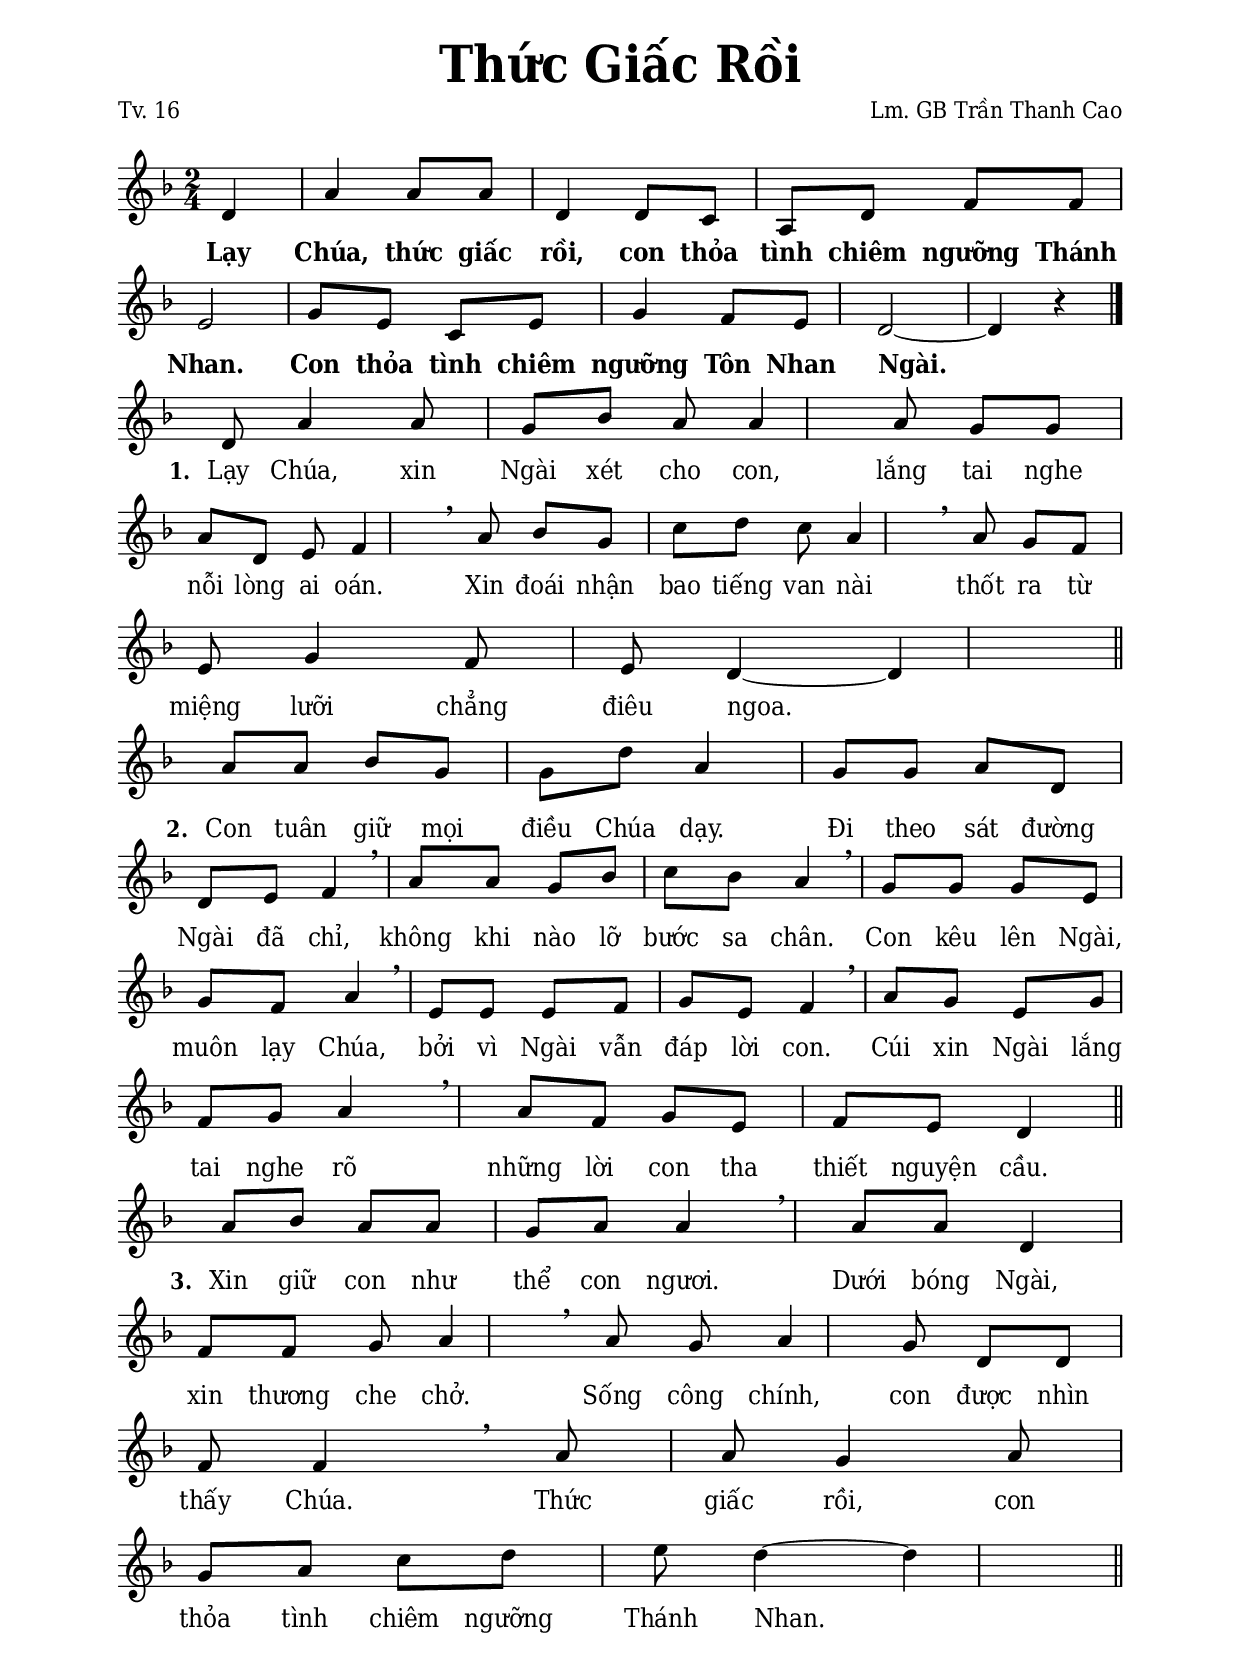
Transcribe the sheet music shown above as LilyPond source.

% Cài đặt chung
\version "2.22.1"
\include "english.ly"

\header {
  title = \markup { \fontsize #3 "Thức Giấc Rồi" }
  poet = "Tv. 16"
  composer = "Lm. GB Trần Thanh Cao"
  arranger = " "
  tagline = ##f
}

% Nhạc điệp khúc
nhacDiepKhuc= \relative c' {
  \partial 4 d4 |
  a' a8 a |
  d,4 d8 c |
  a d f f |
  e2 |
  g8 e c e |
  g4 f8 e |
  d2 ~ |
  d4 r \bar "|."
}

% Nhạc phiên khúc
nhacPhienKhucMot = \relative c' {
  d8 a'4 a8 g bf a a4
  a8 g g a d, e f4 \breathe
  a8 bf g c d c a4 \breathe
  a8 g f e g4
  f8 e d4 ~ d \bar "||"
  
}

nhacPhienKhucHai = \relative c'' {
  a8 a bf g g d' a4
  g8 g a d, d e f4 \breathe
  a8 a g bf c bf a4 \breathe
  g8 g g e g f a4 \breathe
  e8 e e f g e f4 \breathe
  a8 g e g f g a4 \breathe
  a8 f g e f e d4 \bar "||"
}

nhacPhienKhucBa = \relative c'' {
  a8 bf a a g a a4 \breathe
  a8 a d,4 f8 f g a4 \breathe
  a8 g a4 g8 d d f f4 \breathe
  a8 a g4 a8 g a c d e d4 ~ d \bar "||"
}

% Lời điệp khúc
loiDiepKhuc = \lyricmode {
  Lạy Chúa, thức giấc rồi,
  con thỏa tình chiêm ngưỡng Thánh Nhan.
  Con thỏa tình chiêm ngưỡng Tôn Nhan Ngài.
}

% Lời phiên khúc
loiPhienKhucMot = \lyricmode {
  \set stanza = "1. "
  Lạy Chúa, xin Ngài xét cho con,
  lắng tai nghe nỗi lòng ai oán.
  Xin đoái nhận bao tiếng van nài
  thốt ra từ miệng lưỡi chẳng điêu ngoa.
}

loiPhienKhucHai = \lyricmode {
  \set stanza = "2. "
  Con tuân giữ mọi điều Chúa dạy.
  Đi theo sát đường Ngài đã chỉ,
  không khi nào lỡ bước sa chân.
  Con kêu lên Ngài,
  muôn lạy Chúa, bởi vì Ngài vẫn đáp lời con.
  Cúi xin Ngài lắng tai nghe rõ
  những lời con tha thiết nguyện cầu.
}

loiPhienKhucBa = \lyricmode {
  \set stanza = "3. "
  Xin giữ con như thể con ngươi.
  Dưới bóng Ngài, xin thương che chở.
  Sống công chính, con được nhìn thấy Chúa.
  Thức giấc rồi, con thỏa tình chiêm ngưỡng Thánh Nhan.
}


% Dàn trang
\paper {
  #(set-paper-size "a4")
  top-margin = 15\mm
  bottom-margin = 10\mm
  left-margin = 20\mm
  right-margin = 20\mm
  indent = #0
  #(define fonts
    (make-pango-font-tree
      "Deja Vu Serif Condensed"
      "Deja Vu Serif Condensed"
      "Deja Vu Serif Condensed"
      (/ 20 20)))
  page-count = #1
  system-system-spacing = #'((basic-distance . 12)
                             (minimum-distance . 12)
                             (padding . 1))
  score-system-spacing = #'((basic-distance . 12)
                             (minimum-distance . 12)
                             (padding . 1))
}

% Thiết lập tông và nhịp
TongNhip = { \key f \major \time 2/4 }

\score {
  \new ChoirStaff <<
    \new Staff = diepKhuc \with {
        \consists "Merge_rests_engraver"
        %\magnifyStaff #(magstep +1)
      }
      <<
      \new Voice = beSop {
        \key f \major \time 2/4 \nhacDiepKhuc
      }
    >>
    \new Lyrics \with {
          \override VerticalAxisGroup.
            nonstaff-relatedstaff-spacing.padding = #1
          \override VerticalAxisGroup.
            nonstaff-unrelatedstaff-spacing.padding = #1
        }
        \lyricsto beSop \loiDiepKhuc
  >>
  \layout {
    \override Lyrics.LyricText.font-series = #'bold
    %\override Lyrics.LyricText.font-size = #+2
    \override Lyrics.LyricSpace.minimum-distance = #1.5
    \override Score.BarNumber.break-visibility = ##(#f #f #f)
    \override Score.SpacingSpanner.uniform-stretching = ##t
  }
}

\score {
  \new ChoirStaff <<
    \new Staff = phienKhuc \with {
        %\magnifyStaff #(magstep +1)
      }
      <<
      \new Voice = beSop {
        \key f \major \time 2/4 \nhacPhienKhucMot
      }
    >>
    \new Lyrics \with {
          \override VerticalAxisGroup.
            nonstaff-relatedstaff-spacing.padding = #1.5
          \override VerticalAxisGroup.
            nonstaff-unrelatedstaff-spacing.padding = #1
        }
        \lyricsto beSop \loiPhienKhucMot
  >>
  \layout {
    \override Staff.TimeSignature.transparent = ##t
    %\override Lyrics.LyricText.font-size = #+2
    \override Lyrics.LyricSpace.minimum-distance = #1.05
    \override Score.BarNumber.break-visibility = ##(#f #f #f)
    \override Score.SpacingSpanner.uniform-stretching = ##t
    \set Score.barAlways = ##t
    \set Score.defaultBarType = ""
  } 
}

\score {
  \new ChoirStaff <<
    \new Staff = phienKhuc \with {
        %\magnifyStaff #(magstep +1)
      }
      <<
      \new Voice = beSop {
        \key f \major \time 2/4 \nhacPhienKhucHai
      }
    >>
    \new Lyrics \with {
          \override VerticalAxisGroup.
            nonstaff-relatedstaff-spacing.padding = #1.5
          \override VerticalAxisGroup.
            nonstaff-unrelatedstaff-spacing.padding = #1
        }
        \lyricsto beSop \loiPhienKhucHai
  >>
  \layout {
    \override Staff.TimeSignature.transparent = ##t
    %\override Lyrics.LyricText.font-size = #+2
    \override Lyrics.LyricSpace.minimum-distance = #2.2
    \override Score.BarNumber.break-visibility = ##(#f #f #f)
    \override Score.SpacingSpanner.uniform-stretching = ##t
    \set Score.barAlways = ##t
    \set Score.defaultBarType = ""
  } 
}

\score {
  \new ChoirStaff <<
    \new Staff = phienKhuc \with {
        %\magnifyStaff #(magstep +1)
      }
      <<
      \new Voice = beSop {
        \key f \major \time 2/4 \nhacPhienKhucBa
      }
    >>
    \new Lyrics \with {
          \override VerticalAxisGroup.
            nonstaff-relatedstaff-spacing.padding = #1.5
          \override VerticalAxisGroup.
            nonstaff-unrelatedstaff-spacing.padding = #1
        }
        \lyricsto beSop \loiPhienKhucBa
  >>
  \layout {
    \override Staff.TimeSignature.transparent = ##t
    %\override Lyrics.LyricText.font-size = #+2
    \override Lyrics.LyricSpace.minimum-distance = #2.4
    \override Score.BarNumber.break-visibility = ##(#f #f #f)
    \override Score.SpacingSpanner.uniform-stretching = ##t
    \set Score.barAlways = ##t
    \set Score.defaultBarType = ""
  } 
}
